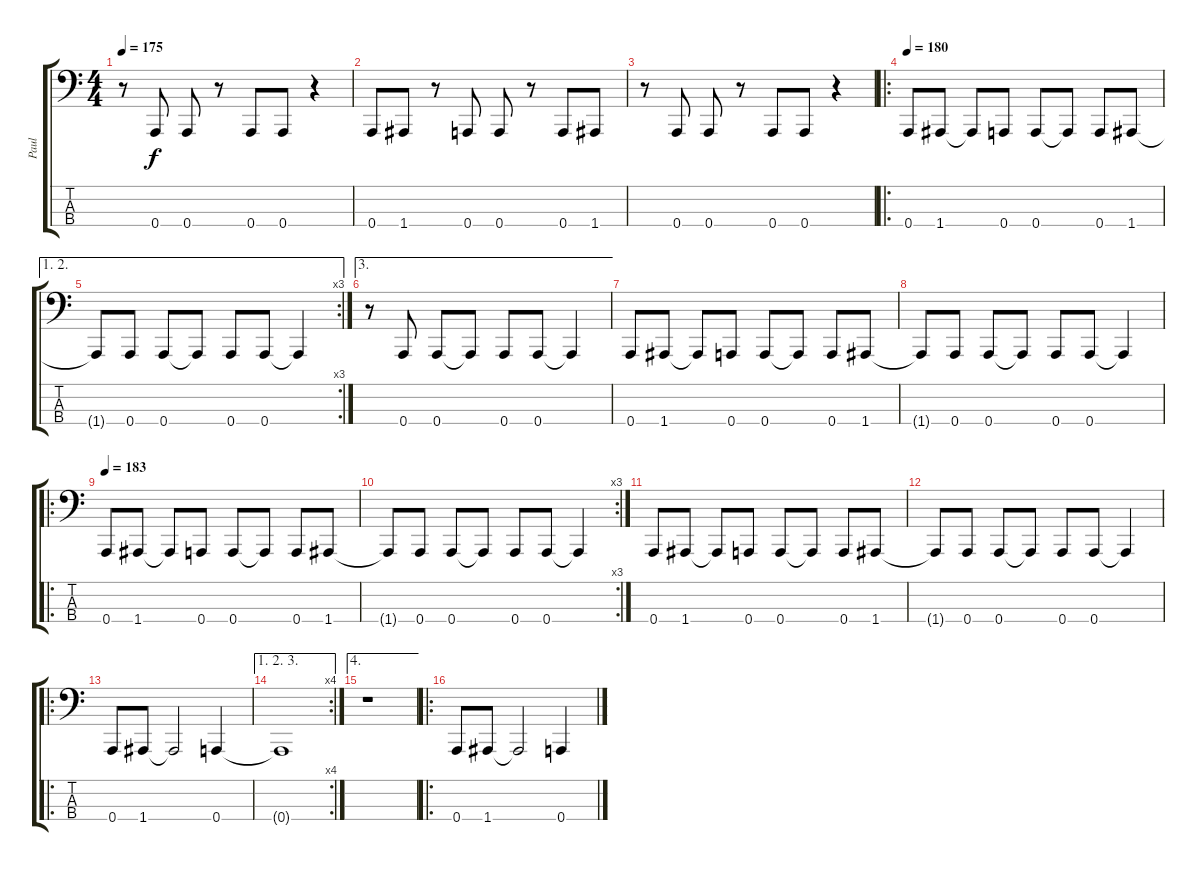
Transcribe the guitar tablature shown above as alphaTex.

\track ("Paul" "Paul") {instrument electricbasspick}
\staff {score tabs}
\tuning (D2 A1 E1 A0) {hide}
\ts (4 4)
\tempo 175
\clef f4
\ks c
r.8{dy f} 0.4.8 0.4.8 r.8 0.4.8 0.4.8 r.4 |
0.4.8 1.4.8 r.8 0.4.8 0.4.8 r.8 0.4.8 1.4.8 |
r.8 0.4.8 0.4.8 r.8 0.4.8 0.4.8 r.4 |
\ro
\tempo 180
0.4.8 1.4.8 1.4{t}.8 0.4.8 0.4.8 0.4{t}.8 0.4.8 1.4.8 |
\ae (1 2)
\rc 3
1.4{t}.8 0.4.8 0.4.8 0.4{t}.8 0.4.8 0.4.8 0.4{t}.4 |
\ae 3
r.8 0.4.8 0.4.8 0.4{t}.8 0.4.8 0.4.8 0.4{t}.4 |
0.4.8 1.4.8 1.4{t}.8 0.4.8 0.4.8 0.4{t}.8 0.4.8 1.4.8 |
1.4{t}.8 0.4.8 0.4.8 0.4{t}.8 0.4.8 0.4.8 0.4{t}.4 |
\ro
\tempo 183
0.4.8 1.4.8 1.4{t}.8 0.4.8 0.4.8 0.4{t}.8 0.4.8 1.4.8 |
\rc 3
1.4{t}.8 0.4.8 0.4.8 0.4{t}.8 0.4.8 0.4.8 0.4{t}.4 |
0.4.8 1.4.8 1.4{t}.8 0.4.8 0.4.8 0.4{t}.8 0.4.8 1.4.8 |
1.4{t}.8 0.4.8 0.4.8 0.4{t}.8 0.4.8 0.4.8 0.4{t}.4 |
\ro
0.4.8 1.4.8 1.4{t}.2 0.4.4 |
\ae (1 2 3)
\rc 4
0.4{t}.1 |
\ae 4
r.1 |
\ro
0.4.8 1.4.8 1.4{t}.2 0.4.4
